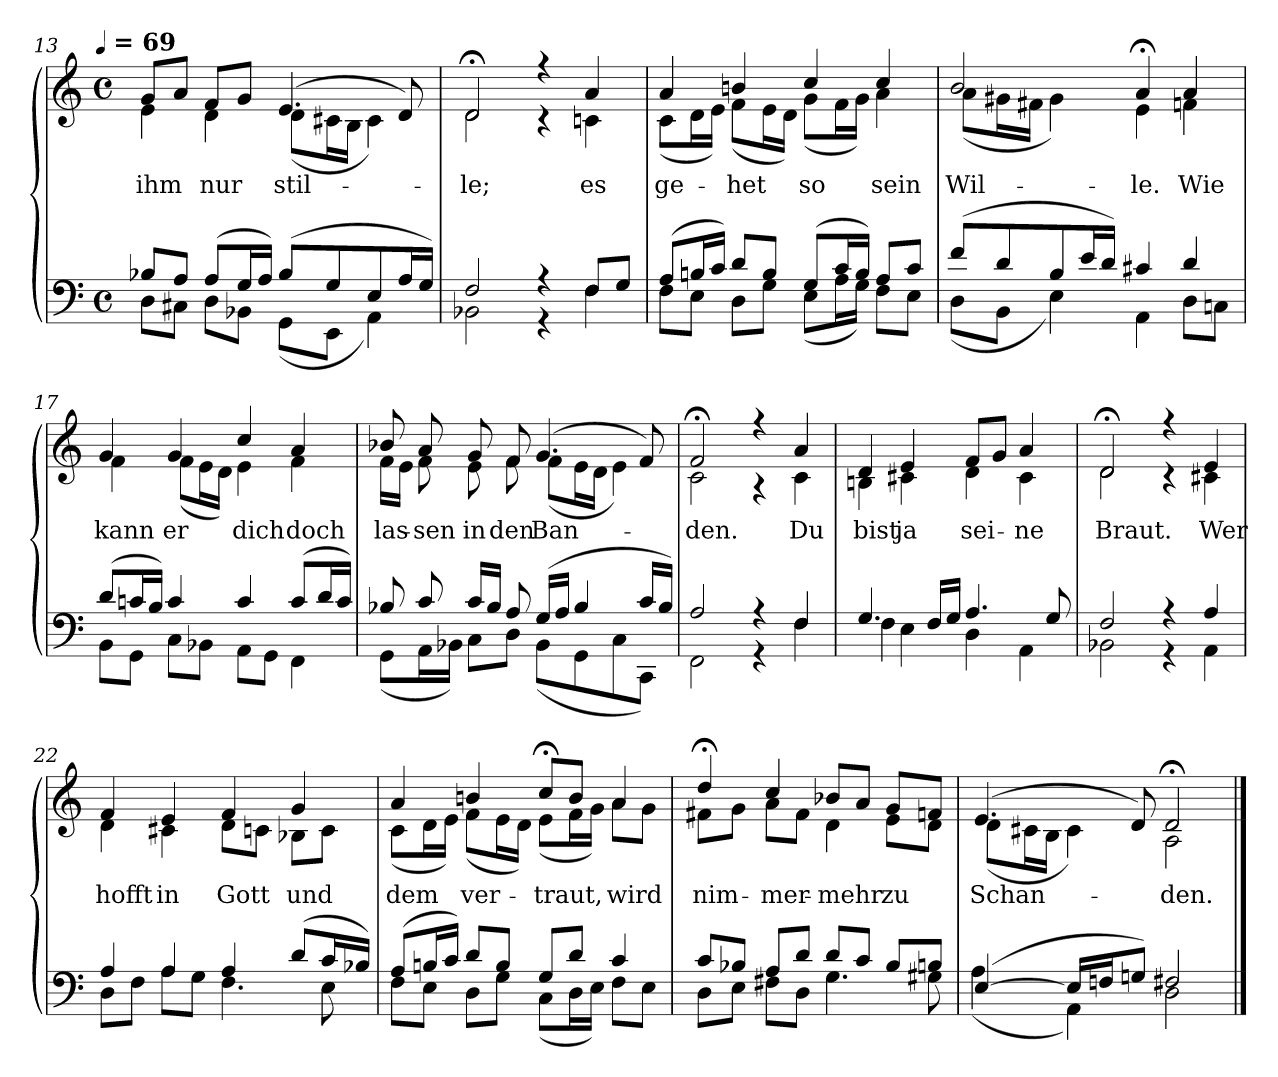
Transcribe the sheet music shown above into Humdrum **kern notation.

**kern	**kern	**text	**dynam
*part1	*part1	*part1	*part1
*staff2	*staff1	*staff1	*staff1/2
*clefF4	*clefG2	*	*
!!LO:TX:omd:t=[quarter] = 69
*M4/4	*M4/4	*	*
*met(c)	*met(c)	*	*
*MM69	*MM69	*	*
=13	=13	=13	=13
*^	*^	*	*
8B-XL	8DL	8gL	4e	ihm	.
8AJ	8C#XJ	8aJ	.	.	.
(8AL	8DL	8fL	4d	nur	♩ = 67
16GL	8BB-XJ	8gJ	.	.	.
16AJJ)	.	.	.	.	.
(8B-L	(8GGL	(4.e	(8dL	stil-	♩ = 66
8G	8EEJ	.	16c#XL	.	.
.	.	.	16BJJ	.	.
8E	4AA)	.	4c#)	.	.
16AL	.	8d)	.	.	♩ = 53
16GJJ)	.	.	.	.	.
!!LO:LB:g=z	!!
=14	=14	=14	=14	=14	=14
*	*	*MM68	*	*	*
2F	2BB-X	2d;<	2d	-le;	.
4r	4r	4r	4r	.	.
8FL	4F	4a	4cn	es	.
8GJ	.	.	.	.	.
=15	=15	=15	=15	=15	=15
*	*	*MM67	*	*	*
(8AL	8FL	4a	(8cL	ge-	.
16BnL	8EJ	.	16dL	.	.
16cJJ)	.	.	16eJJ)	.	.
8dL	8DL	4bn	(8fL	-het	.
8BJ	8GJ	.	16eL	.	.
.	.	.	16dJJ)	.	.
(8GL	(8EL	4cc	(8gL	so	.
16cL	16AL	.	16fL	.	.
16BJJ)	16GJJ)	.	16gJJ)	.	.
8AL	8FL	4cc	4a	sein	.
8cJ	8EJ	.	.	.	.
=16	=16	=16	=16	=16	=16
*	*	*MM64	*	*	*
(8fL	(8DL	2b	(8aL	Wil-	.
8d	8BBJ	.	16g#XL	.	.
.	.	.	16f#XJJ	.	.
8B	4E)	.	4g#)	.	.
16eL	.	.	.	.	.
16dJJ)	.	.	.	.	.
4c#X	4AA	4a;<	4e	-le.	.
4d	8DL	4a	4fn	Wie	♩ = 67
.	8CnJ	.	.	.	.
=17	=17	=17	=17	=17	=17
(8dL	8BBL	4g	4f	kann	.
16cnL	8GGJ	.	.	.	.
16BJJ)	.	.	.	.	.
4c	8CL	4g	(8fL	er	.
.	8BB-XJ	.	16eL	.	.
.	.	.	16dJJ)	.	.
4c	8AAL	4cc	4e	dich	♩ = 66
.	8GGJ	.	.	.	.
(8cL	4FF	4a	4f	doch	.
16dL	.	.	.	.	.
16cJJ)	.	.	.	.	.
!!LO:PB:g=z	!!
=18	=18	=18	=18	=18	=18
8B-X	(8GGL	8b-X	16fLL	las-	.
.	.	.	16eJJ	.	.
8c	16AAL	8a	8f	-sen	.
.	16BB-XJJ)	.	.	.	.
16cLL	8CL	8g	8e	in	♩ = 64
16B-JJ	.	.	.	.	.
8A	8DJ	8f	8f	den	.
(16GLL	(8BB-L	(4.g	(8fL	Ban-	♩ = 60
16AJJ	.	.	.	.	.
4B-	8GG	.	16eL	.	.
.	.	.	16dJJ	.	.
.	8C	.	4e)	.	.
16cLL	8CCJ)	8f)	.	.	.
16B-JJ)	.	.	.	.	.
=19	=19	=19	=19	=19	=19
2A	2FF	2f;<	2c	-den.	.
4r	4r	4r	4r	.	.
4F	4F	4a	4c	Du	♩ = 65
=20	=20	=20	=20	=20	=20
4.G	4F	4d	4Bn	bist	.
.	4E	4e	4c#X	ja	♩ = 66
16FLL	.	.	.	.	.
16GJJ	.	.	.	.	.
4.A	4D	8fL	4d	sei-	.
.	.	8gJ	.	.	.
.	4AA	4a	4c#	-ne	♩ = 62.22
8G	.	.	.	.	.
=21	=21	=21	=21	=21	=21
2F	2BB-X	2d;<	2d	Braut.	.
4r	4r	4r	4r	.	.
4A	4AA	4e	4c#X	Wer	♩ = 65.2
=22	=22	=22	=22	=22	=22
4A	8DL	4f	4d	hofft	.
.	8FJ	.	.	.	.
4A	8AL	4e	4c#X	in	♩ = 66
.	8GJ	.	.	.	.
4A	4.F	4f	8dL	Gott	.
.	.	.	8cnJ	.	.
(8dL	.	4g	8B-XL	und	.
16cL	8E	.	8cJ	.	.
16B-XJJ)	.	.	.	.	.
!!LO:LB:g=z	!!
=23	=23	=23	=23	=23	=23
*	*	*MM65	*	*	*
(8AL	8FL	4a	(8cL	dem	.
16BnL	8EJ	.	16dL	.	.
16cJJ)	.	.	16eJJ)	.	.
8dL	8DL	4bn	(8fL	ver-	♩ = 66
8BJ	8GJ	.	16eL	.	.
.	.	.	16dJJ)	.	.
8GL	(8CL	8cc;<L	(8eL	-traut,	♩ = 68
8dJ	16DL	8bJ	16fL	.	.
.	16EJJ)	.	16gJJ)	.	.
4c	8FL	4a	8aL	wird	♩ = 66
.	8EJ	.	8gJ	.	.
=24	=24	=24	=24	=24	=24
*	*	*MM67	*	*	*
8cL	8DL	4dd;<	8f#XL	nim-	.
8B-XJ	8EJ	.	8gJ	.	.
8AL	8F#XL	4cc	8aL	-mer-	♩ = 65
8dJ	8DJ	.	8f#J	.	.
8dL	4.G	8b-XL	4d	-mehr	♩ = 64
8cJ	.	8aJ	.	.	.
8B-L	.	8gL	8eL	zu	♩ = 63
8BnJ	8G#X	8fnJ	8dJ	.	.
=25	=25	=25	=25	=25	=25
*	*	*MM58	*	*	*
([4E	(4A	(4.e	(8dL	Schan-	.
.	.	.	16c#XL	.	.
.	.	.	16BJJ	.	.
16ELL]	4AA)	.	4c#)	.	.
16FnJ	.	.	.	.	.
8GnJ)	.	8d)	.	.	♩ = 46.34
2F#X	2D	2d;<	2A	-den.	.
*v	*v	*	*	*	*
*	*v	*v	*	*
==	==	==	==
*-	*-	*-	*-
